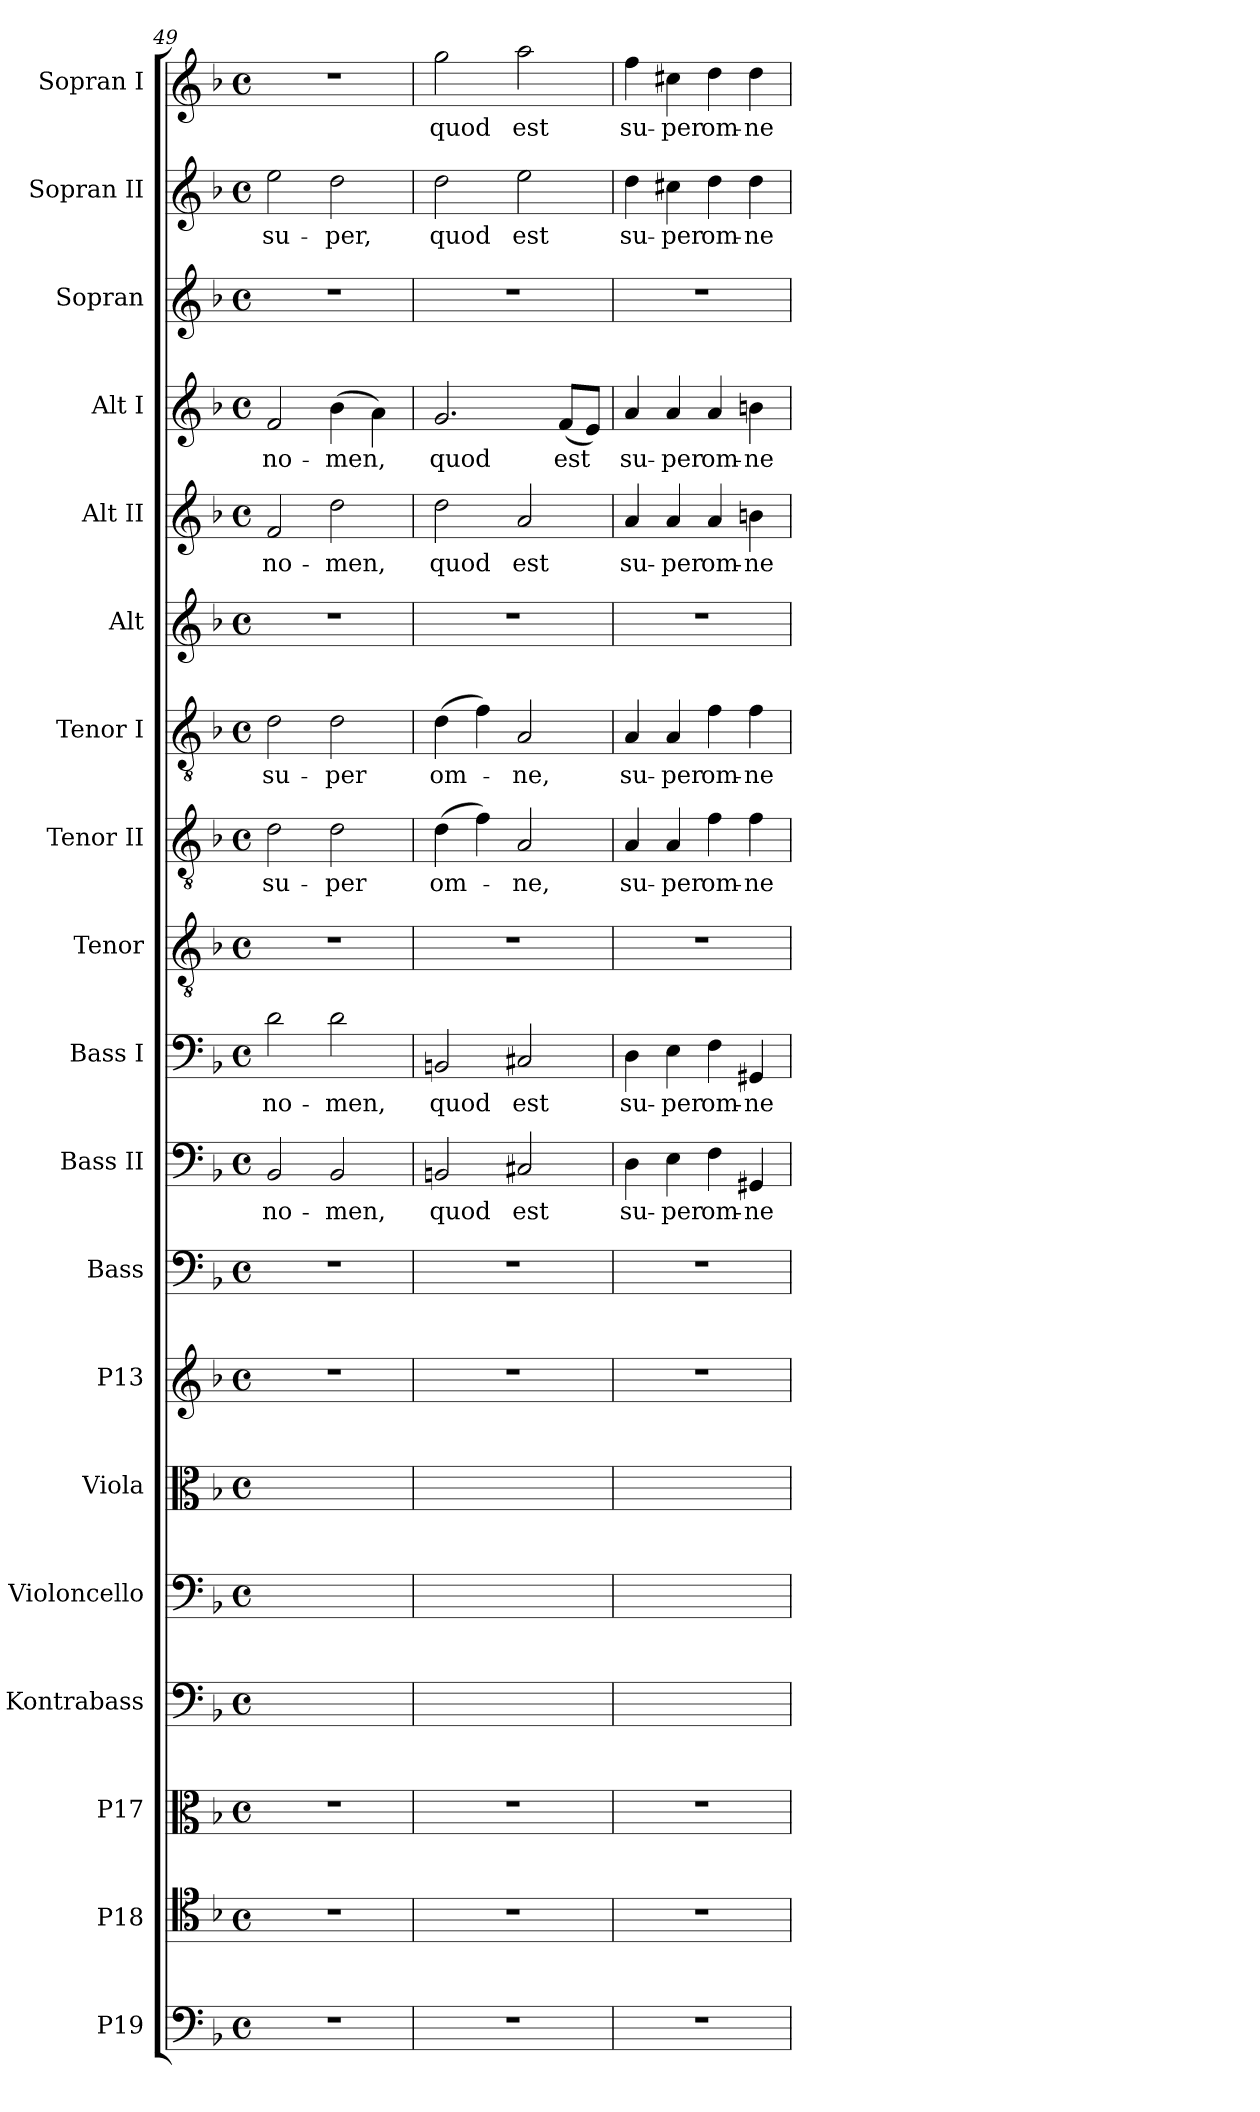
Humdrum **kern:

**kern	**kern	**kern	**kern	**kern	**kern	**kern	**kern	**kern	**text	**kern	**text	**kern	**kern	**text	**kern	**text	**kern	**kern	**text	**kern	**text	**kern	**kern	**text	**kern	**text
*part19	*part18	*part17	*part16	*part15	*part14	*part13	*part12	*part11	*part11	*part10	*part10	*part9	*part8	*part8	*part7	*part7	*part6	*part5	*part5	*part4	*part4	*part3	*part2	*part2	*part1	*part1
*staff19	*staff18	*staff17	*staff16	*staff15	*staff14	*staff13	*staff12	*staff11	*staff11	*staff10	*staff10	*staff9	*staff8	*staff8	*staff7	*staff7	*staff6	*staff5	*staff5	*staff4	*staff4	*staff3	*staff2	*staff2	*staff1	*staff1
*I"P19	*I"P18	*I"P17	*I"Kontrabass	*I"Violoncello	*I"Viola	*I"P13	*I"Bass	*I"Bass II	*	*I"Bass I	*	*I"Tenor	*I"Tenor II	*	*I"Tenor I	*	*I"Alt	*I"Alt II	*	*I"Alt I	*	*I"Sopran	*I"Sopran II	*	*I"Sopran I	*
*	*	*	*I'Kb.	*I'Vc.	*I'Vla.	*	*I'B.	*I'B.	*	*I'B.	*	*I'T.	*I'T.	*	*I'T.	*	*I'A.	*I'A.	*	*I'A.	*	*I'S.	*I'S.	*	*I'S.	*
*clefF4	*clefC4	*clefC3	*clefF4	*clefF4	*clefC3	*clefG2	*clefF4	*clefF4	*	*clefF4	*	*clefGv2	*clefGv2	*	*clefGv2	*	*clefG2	*clefG2	*	*clefG2	*	*clefG2	*clefG2	*	*clefG2	*
*	*	*	*ITrd7c12	*	*	*	*	*	*	*	*	*ITrd7c12	*ITrd7c12	*	*ITrd7c12	*	*	*	*	*	*	*	*	*	*	*
*k[b-]	*k[b-]	*k[b-]	*k[b-]	*k[b-]	*k[b-]	*k[b-]	*k[b-]	*k[b-]	*	*k[b-]	*	*k[b-]	*k[b-]	*	*k[b-]	*	*k[b-]	*k[b-]	*	*k[b-]	*	*k[b-]	*k[b-]	*	*k[b-]	*
*F:	*F:	*F:	*F:	*F:	*F:	*F:	*F:	*F:	*	*F:	*	*F:	*F:	*	*F:	*	*F:	*F:	*	*F:	*	*F:	*F:	*	*F:	*
*M4/4	*M4/4	*M4/4	*M4/4	*M4/4	*M4/4	*M4/4	*M4/4	*M4/4	*	*M4/4	*	*M4/4	*M4/4	*	*M4/4	*	*M4/4	*M4/4	*	*M4/4	*	*M4/4	*M4/4	*	*M4/4	*
*met(c)	*met(c)	*met(c)	*met(c)	*met(c)	*met(c)	*met(c)	*met(c)	*met(c)	*	*met(c)	*	*met(c)	*met(c)	*	*met(c)	*	*met(c)	*met(c)	*	*met(c)	*	*met(c)	*met(c)	*	*met(c)	*
=49	=49	=49	=49	=49	=49	=49	=49	=49	=49	=49	=49	=49	=49	=49	=49	=49	=49	=49	=49	=49	=49	=49	=49	=49	=49	=49
*	*	*	*	*^	*	*	*	*	*	*	*	*	*	*	*	*	*	*	*	*	*	*	*	*	*	*
!	!	!	!	!	!	!	!	!	!	!LO:LY:b:color=#000000	!	!	!	!	!	!	!	!	!	!	!	!	!	!	!	!	!
!	!	!	!	!	!	!	!	!	!	!	!	!LO:LY:b:color=#000000	!	!	!	!	!	!	!	!	!	!	!	!	!	!	!
!	!	!	!	!	!	!	!	!	!	!	!	!	!	!	!LO:LY:b:color=#000000	!	!	!	!	!	!	!	!	!	!	!	!
!	!	!	!	!	!	!	!	!	!	!	!	!	!	!	!	!	!LO:LY:b:color=#000000	!	!	!	!	!	!	!	!	!	!
!	!	!	!	!	!	!	!	!	!	!	!	!	!	!	!	!	!	!	!	!LO:LY:b:color=#000000	!	!	!	!	!	!	!
!	!	!	!	!	!	!	!	!	!	!	!	!	!	!	!	!	!	!	!	!	!	!LO:LY:b:color=#000000	!	!	!	!	!
!	!	!	!	!	!	!	!	!	!	!	!	!	!	!	!	!	!	!	!	!	!	!	!	!	!LO:LY:b:color=#000000	!	!
1r	1r	1r	2BBB-^i/yy	2di\yy	2BB-i/yy	1ryy	1r	1r	2BB-i/	no-	2di\	no-	1r	2Di\	su-	2Di\	su-	1r	2fi/	no-	2fi/	no-	1r	2eei\	su-	1r	.
!	!	!	!	!	!	!	!	!	!	!LO:LY:b:color=#000000	!	!	!	!	!	!	!	!	!	!	!	!	!	!	!	!	!
!	!	!	!	!	!	!	!	!	!	!	!	!LO:LY:b:color=#000000	!	!	!	!	!	!	!	!	!	!	!	!	!	!	!
!	!	!	!	!	!	!	!	!	!	!	!	!	!	!	!LO:LY:b:color=#000000	!	!	!	!	!	!	!	!	!	!	!	!
!	!	!	!	!	!	!	!	!	!	!	!	!	!	!	!	!	!LO:LY:b:color=#000000	!	!	!	!	!	!	!	!	!	!
!	!	!	!	!	!	!	!	!	!	!	!	!	!	!	!	!	!	!	!	!LO:LY:b:color=#000000	!	!	!	!	!	!	!
!	!	!	!	!	!	!	!	!	!	!	!	!	!	!	!	!	!	!	!	!	!	!LO:LY:b:color=#000000	!	!	!	!	!
!	!	!	!	!	!	!	!	!	!	!	!	!	!	!	!	!	!	!	!	!	!	!	!	!	!LO:LY:b:color=#000000	!	!
.	.	.	2BBB-^i/yy	2di\yy	2BB-i/yy	.	.	.	2BB-i/	-men,	2di\	-men,	.	2Di\	-per	2Di\	-per	.	2ddi\	-men,	(4b-i\	-men,	.	2ddi\	-per,	.	.
.	.	.	.	.	.	.	.	.	.	.	.	.	.	.	.	.	.	.	.	.	4ai\)	.	.	.	.	.	.
=50	=50	=50	=50	=50	=50	=50	=50	=50	=50	=50	=50	=50	=50	=50	=50	=50	=50	=50	=50	=50	=50	=50	=50	=50	=50	=50	=50
!	!	!	!	!	!	!	!	!	!	!LO:LY:b:color=#000000	!	!	!	!	!	!	!	!	!	!	!	!	!	!	!	!	!
!	!	!	!	!	!	!	!	!	!	!	!	!LO:LY:b:color=#000000	!	!	!	!	!	!	!	!	!	!	!	!	!	!	!
!	!	!	!	!	!	!	!	!	!	!	!	!	!	!	!LO:LY:b:color=#000000	!	!	!	!	!	!	!	!	!	!	!	!
!	!	!	!	!	!	!	!	!	!	!	!	!	!	!	!	!	!LO:LY:b:color=#000000	!	!	!	!	!	!	!	!	!	!
!	!	!	!	!	!	!	!	!	!	!	!	!	!	!	!	!	!	!	!	!LO:LY:b:color=#000000	!	!	!	!	!	!	!
!	!	!	!	!	!	!	!	!	!	!	!	!	!	!	!	!	!	!	!	!	!	!LO:LY:b:color=#000000	!	!	!	!	!
!	!	!	!	!	!	!	!	!	!	!	!	!	!	!	!	!	!	!	!	!	!	!	!	!	!LO:LY:b:color=#000000	!	!
!	!	!	!	!	!	!	!	!	!	!	!	!	!	!	!	!	!	!	!	!	!	!	!	!	!	!	!LO:LY:b:color=#000000
1r	1r	1r	2BBBn^i/yy	2BBni/yy	2BBi\yy	1ryy	1r	1r	2BBni/	quod	2BBni/	quod	1r	(4Di\	om-	(4Di\	om-	1r	2ddi\	quod	2.gi/	quod	1r	2ddi\	quod	2ggi\	quod
.	.	.	.	.	.	.	.	.	.	.	.	.	.	4Fi\)	.	4Fi\)	.	.	.	.	.	.	.	.	.	.	.
!	!	!	!	!	!	!	!	!	!	!LO:LY:b:color=#000000	!	!	!	!	!	!	!	!	!	!	!	!	!	!	!	!	!
!	!	!	!	!	!	!	!	!	!	!	!	!LO:LY:b:color=#000000	!	!	!	!	!	!	!	!	!	!	!	!	!	!	!
!	!	!	!	!	!	!	!	!	!	!	!	!	!	!	!LO:LY:b:color=#000000	!	!	!	!	!	!	!	!	!	!	!	!
!	!	!	!	!	!	!	!	!	!	!	!	!	!	!	!	!	!LO:LY:b:color=#000000	!	!	!	!	!	!	!	!	!	!
!	!	!	!	!	!	!	!	!	!	!	!	!	!	!	!	!	!	!	!	!LO:LY:b:color=#000000	!	!	!	!	!	!	!
!	!	!	!	!	!	!	!	!	!	!	!	!	!	!	!	!	!	!	!	!	!	!	!	!	!LO:LY:b:color=#000000	!	!
!	!	!	!	!	!	!	!	!	!	!	!	!	!	!	!	!	!	!	!	!	!	!	!	!	!	!	!LO:LY:b:color=#000000
.	.	.	2CC#X^i/yy	2C#Xi/yy	2C#i\yy	.	.	.	2C#Xi/	est	2C#Xi/	est	.	2AAi/	-ne,	2AAi/	-ne,	.	2ai/	est	.	.	.	2eei\	est	2aai\	est
!	!	!	!	!	!	!	!	!	!	!	!	!	!	!	!	!	!	!	!	!	!	!LO:LY:b:color=#000000	!	!	!	!	!
.	.	.	.	.	.	.	.	.	.	.	.	.	.	.	.	.	.	.	.	.	(8fi/L	est	.	.	.	.	.
.	.	.	.	.	.	.	.	.	.	.	.	.	.	.	.	.	.	.	.	.	8ei/J)	.	.	.	.	.	.
=51	=51	=51	=51	=51	=51	=51	=51	=51	=51	=51	=51	=51	=51	=51	=51	=51	=51	=51	=51	=51	=51	=51	=51	=51	=51	=51	=51
!	!	!	!	!	!	!	!	!	!	!LO:LY:b:color=#000000	!	!	!	!	!	!	!	!	!	!	!	!	!	!	!	!	!
!	!	!	!	!	!	!	!	!	!	!	!	!LO:LY:b:color=#000000	!	!	!	!	!	!	!	!	!	!	!	!	!	!	!
!	!	!	!	!	!	!	!	!	!	!	!	!	!	!	!LO:LY:b:color=#000000	!	!	!	!	!	!	!	!	!	!	!	!
!	!	!	!	!	!	!	!	!	!	!	!	!	!	!	!	!	!LO:LY:b:color=#000000	!	!	!	!	!	!	!	!	!	!
!	!	!	!	!	!	!	!	!	!	!	!	!	!	!	!	!	!	!	!	!LO:LY:b:color=#000000	!	!	!	!	!	!	!
!	!	!	!	!	!	!	!	!	!	!	!	!	!	!	!	!	!	!	!	!	!	!LO:LY:b:color=#000000	!	!	!	!	!
!	!	!	!	!	!	!	!	!	!	!	!	!	!	!	!	!	!	!	!	!	!	!	!	!	!LO:LY:b:color=#000000	!	!
!	!	!	!	!	!	!	!	!	!	!	!	!	!	!	!	!	!	!	!	!	!	!	!	!	!	!	!LO:LY:b:color=#000000
1r	1r	1r	4DD^i\yy	4Di/yy	4Di\yy	1ryy	1r	1r	4Di\	su-	4Di\	su-	1r	4AAi/	su-	4AAi/	su-	1r	4ai/	su-	4ai/	su-	1r	4ddi\	su-	4ffi\	su-
!	!	!	!	!	!	!	!	!	!	!LO:LY:b:color=#000000	!	!	!	!	!	!	!	!	!	!	!	!	!	!	!	!	!
!	!	!	!	!	!	!	!	!	!	!	!	!LO:LY:b:color=#000000	!	!	!	!	!	!	!	!	!	!	!	!	!	!	!
!	!	!	!	!	!	!	!	!	!	!	!	!	!	!	!LO:LY:b:color=#000000	!	!	!	!	!	!	!	!	!	!	!	!
!	!	!	!	!	!	!	!	!	!	!	!	!	!	!	!	!	!LO:LY:b:color=#000000	!	!	!	!	!	!	!	!	!	!
!	!	!	!	!	!	!	!	!	!	!	!	!	!	!	!	!	!	!	!	!LO:LY:b:color=#000000	!	!	!	!	!	!	!
!	!	!	!	!	!	!	!	!	!	!	!	!	!	!	!	!	!	!	!	!	!	!LO:LY:b:color=#000000	!	!	!	!	!
!	!	!	!	!	!	!	!	!	!	!	!	!	!	!	!	!	!	!	!	!	!	!	!	!	!LO:LY:b:color=#000000	!	!
!	!	!	!	!	!	!	!	!	!	!	!	!	!	!	!	!	!	!	!	!	!	!	!	!	!	!	!LO:LY:b:color=#000000
.	.	.	4ryy	4ryy	2.ryy	.	.	.	4Ei\	-per	4Ei\	-per	.	4AAi/	-per	4AAi/	-per	.	4ai/	-per	4ai/	-per	.	4cc#Xi\	-per	4cc#Xi\	-per
!	!	!	!	!	!	!	!	!	!	!LO:LY:b:color=#000000	!	!	!	!	!	!	!	!	!	!	!	!	!	!	!	!	!
!	!	!	!	!	!	!	!	!	!	!	!	!LO:LY:b:color=#000000	!	!	!	!	!	!	!	!	!	!	!	!	!	!	!
!	!	!	!	!	!	!	!	!	!	!	!	!	!	!	!LO:LY:b:color=#000000	!	!	!	!	!	!	!	!	!	!	!	!
!	!	!	!	!	!	!	!	!	!	!	!	!	!	!	!	!	!LO:LY:b:color=#000000	!	!	!	!	!	!	!	!	!	!
!	!	!	!	!	!	!	!	!	!	!	!	!	!	!	!	!	!	!	!	!LO:LY:b:color=#000000	!	!	!	!	!	!	!
!	!	!	!	!	!	!	!	!	!	!	!	!	!	!	!	!	!	!	!	!	!	!LO:LY:b:color=#000000	!	!	!	!	!
!	!	!	!	!	!	!	!	!	!	!	!	!	!	!	!	!	!	!	!	!	!	!	!	!	!LO:LY:b:color=#000000	!	!
!	!	!	!	!	!	!	!	!	!	!	!	!	!	!	!	!	!	!	!	!	!	!	!	!	!	!	!LO:LY:b:color=#000000
.	.	.	2ryy	2ryy	.	.	.	.	4Fi\	om-	4Fi\	om-	.	4Fi\	om-	4Fi\	om-	.	4ai/	om-	4ai/	om-	.	4ddi\	om-	4ddi\	om-
!	!	!	!	!	!	!	!	!	!	!LO:LY:b:color=#000000	!	!	!	!	!	!	!	!	!	!	!	!	!	!	!	!	!
!	!	!	!	!	!	!	!	!	!	!	!	!LO:LY:b:color=#000000	!	!	!	!	!	!	!	!	!	!	!	!	!	!	!
!	!	!	!	!	!	!	!	!	!	!	!	!	!	!	!LO:LY:b:color=#000000	!	!	!	!	!	!	!	!	!	!	!	!
!	!	!	!	!	!	!	!	!	!	!	!	!	!	!	!	!	!LO:LY:b:color=#000000	!	!	!	!	!	!	!	!	!	!
!	!	!	!	!	!	!	!	!	!	!	!	!	!	!	!	!	!	!	!	!LO:LY:b:color=#000000	!	!	!	!	!	!	!
!	!	!	!	!	!	!	!	!	!	!	!	!	!	!	!	!	!	!	!	!	!	!LO:LY:b:color=#000000	!	!	!	!	!
!	!	!	!	!	!	!	!	!	!	!	!	!	!	!	!	!	!	!	!	!	!	!	!	!	!LO:LY:b:color=#000000	!	!
!	!	!	!	!	!	!	!	!	!	!	!	!	!	!	!	!	!	!	!	!	!	!	!	!	!	!	!LO:LY:b:color=#000000
.	.	.	.	.	.	.	.	.	4GG#Xi/	-ne	4GG#Xi/	-ne	.	4Fi\	-ne	4Fi\	-ne	.	4bni\	-ne	4bni\	-ne	.	4ddi\	-ne	4ddi\	-ne
*	*	*	*	*v	*v	*	*	*	*	*	*	*	*	*	*	*	*	*	*	*	*	*	*	*	*	*	*
=	=	=	=	=	=	=	=	=	=	=	=	=	=	=	=	=	=	=	=	=	=	=	=	=	=	=
*-	*-	*-	*-	*-	*-	*-	*-	*-	*-	*-	*-	*-	*-	*-	*-	*-	*-	*-	*-	*-	*-	*-	*-	*-	*-	*-
